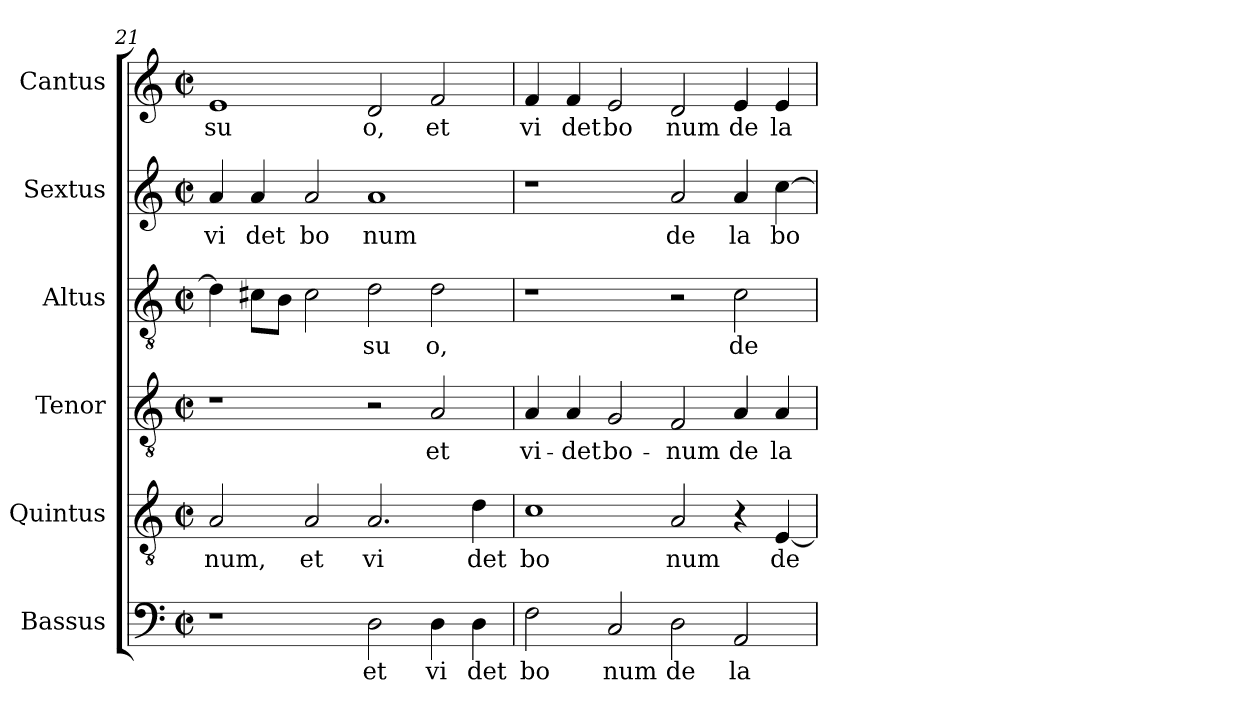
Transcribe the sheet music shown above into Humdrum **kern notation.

**kern	**text	**kern	**text	**kern	**text	**kern	**text	**kern	**text	**kern	**text
*part6	*part6	*part5	*part5	*part4	*part4	*part3	*part3	*part2	*part2	*part1	*part1
*staff6	*staff6	*staff5	*staff5	*staff4	*staff4	*staff3	*staff3	*staff2	*staff2	*staff1	*staff1
*I"Bassus	*	*I"Quintus	*	*I"Tenor	*	*I"Altus	*	*I"Sextus	*	*I"Cantus	*
*clefF4	*	*clefGv2	*	*clefGv2	*	*clefGv2	*	*clefG2	*	*clefG2	*
*M2/2	*	*M2/2	*	*M2/2	*	*M2/2	*	*M2/2	*	*M2/2	*
*met(c|)	*	*met(c|)	*	*met(c|)	*	*met(c|)	*	*met(c|)	*	*met(c|)	*
=21	=21	=21	=21	=21	=21	=21	=21	=21	=21	=21	=21
!	!	!	!LO:LY:b:cj	!	!	!	!	!	!LO:LY:b:cj	!	!LO:LY:b:cj
1r	.	2A/	num,	1r	.	4d\]	.	4a/	vi	1e	su
!	!	!	!	!	!	!	!	!	!LO:LY:b:cj	!	!
.	.	.	.	.	.	8c#\L	.	4a/	det	.	.
.	.	.	.	.	.	8B\J	.	.	.	.	.
!	!	!	!LO:LY:b:cj	!	!	!	!	!	!LO:LY:b:cj	!	!
.	.	2A/	et	.	.	2c#\	.	2a/	bo	.	.
!	!LO:LY:b:cj	!	!LO:LY:b:cj	!	!	!	!LO:LY:b:cj	!	!LO:LY:b:cj	!	!LO:LY:b:cj
2D\	et	2.A/	vi	2r	.	2d\	su	1a	num	2d/	o,
!	!LO:LY:b:cj	!	!	!	!LO:LY:b:cj	!	!LO:LY:b:cj	!	!	!	!LO:LY:b:cj
4D\	vi	.	.	2A/	et	2d\	o,	.	.	2f/	et
!	!LO:LY:b:cj	!	!LO:LY:b:cj	!	!	!	!	!	!	!	!
4D\	det	4d\	det	.	.	.	.	.	.	.	.
=22	=22	=22	=22	=22	=22	=22	=22	=22	=22	=22	=22
!	!LO:LY:b:cj	!	!LO:LY:b:cj	!	!LO:LY:b:cj	!	!	!	!	!	!LO:LY:b:cj
2F\	bo	1c	bo	4A/	vi-	1r	.	1r	.	4f/	vi
!	!	!	!	!	!LO:LY:b:cj	!	!	!	!	!	!LO:LY:b:cj
.	.	.	.	4A/	-det	.	.	.	.	4f/	det
!	!LO:LY:b:cj	!	!	!	!LO:LY:b:cj	!	!	!	!	!	!LO:LY:b:cj
2C/	num	.	.	2G/	bo-	.	.	.	.	2e/	bo
!	!LO:LY:b:cj	!	!LO:LY:b:cj	!	!LO:LY:b:cj	!	!	!	!LO:LY:b:cj	!	!LO:LY:b:cj
2D\	de	2A/	num	2F/	-num	2r	.	2a/	de	2d/	num
!	!LO:LY:b:cj	!	!	!	!LO:LY:b:cj	!	!LO:LY:b:cj	!	!LO:LY:b:cj	!	!LO:LY:b:cj
2AA/	la	4r	.	4A/	de	2c\	de	4a/	la	4e/	de
!	!	!	!LO:LY:b:cj	!	!LO:LY:b:cj	!	!	!	!LO:LY:b:cj	!	!LO:LY:b:cj
.	.	[>4E/	de	4A/	la-	.	.	[<4cc\	bo	4e/	la
=	=	=	=	=	=	=	=	=	=	=	=
*-	*-	*-	*-	*-	*-	*-	*-	*-	*-	*-	*-
